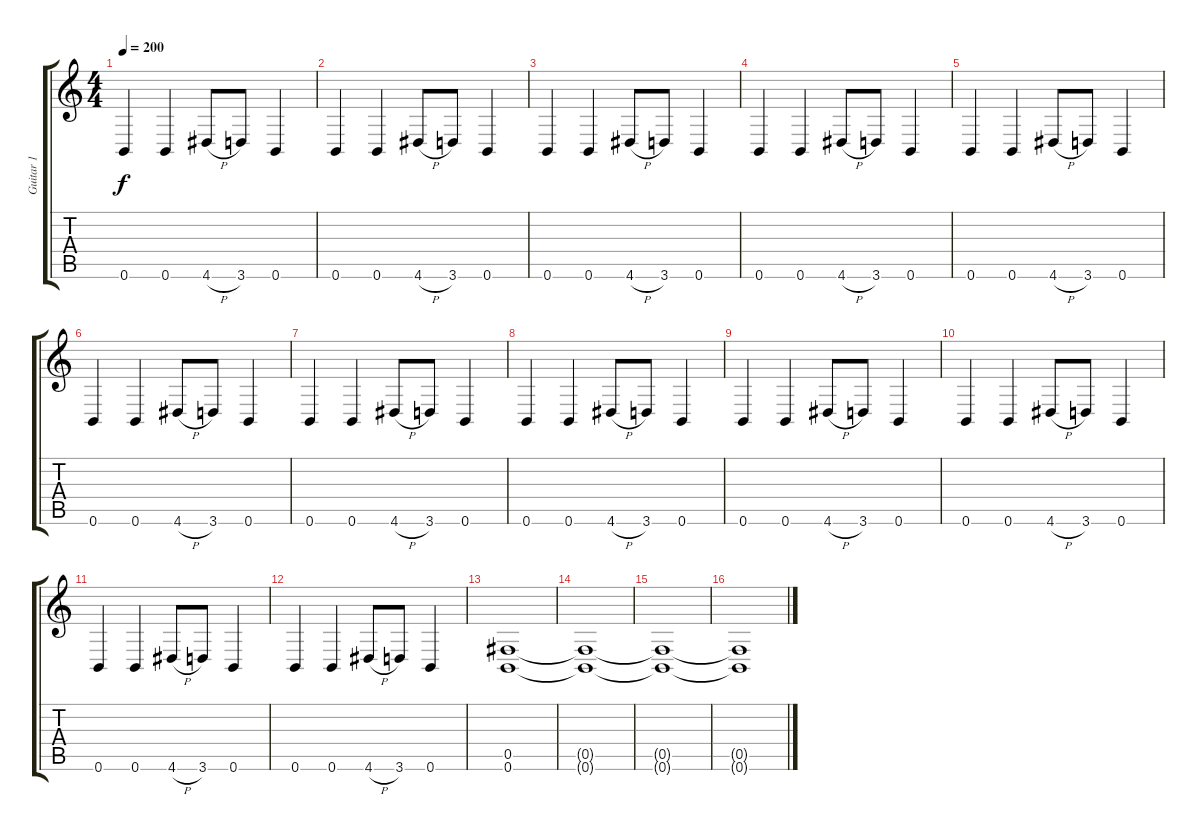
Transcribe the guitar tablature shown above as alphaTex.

\track ("Guitar 1" "Guitar 1") {instrument distortionguitar}
\staff {score tabs}
\tuning (Db4 Ab3 E3 B2 Gb2 B1) {hide}
\ts (4 4)
\tempo 200
\clef g2
\ks c
0.6.4{dy f} 0.6.4 4.6{h}.8 3.6.8 0.6.4 |
0.6.4 0.6.4 4.6{h}.8 3.6.8 0.6.4 |
0.6.4 0.6.4 4.6{h}.8 3.6.8 0.6.4 |
0.6.4 0.6.4 4.6{h}.8 3.6.8 0.6.4 |
0.6.4 0.6.4 4.6{h}.8 3.6.8 0.6.4 |
0.6.4 0.6.4 4.6{h}.8 3.6.8 0.6.4 |
0.6.4 0.6.4 4.6{h}.8 3.6.8 0.6.4 |
0.6.4 0.6.4 4.6{h}.8 3.6.8 0.6.4 |
0.6.4 0.6.4 4.6{h}.8 3.6.8 0.6.4 |
0.6.4 0.6.4 4.6{h}.8 3.6.8 0.6.4 |
0.6.4 0.6.4 4.6{h}.8 3.6.8 0.6.4 |
0.6.4 0.6.4 4.6{h}.8 3.6.8 0.6.4 |
(0.5 0.6).1 |
(0.5{t} 0.6{t}).1 |
(0.5{t} 0.6{t}).1 |
(0.5{t} 0.6{t}).1
